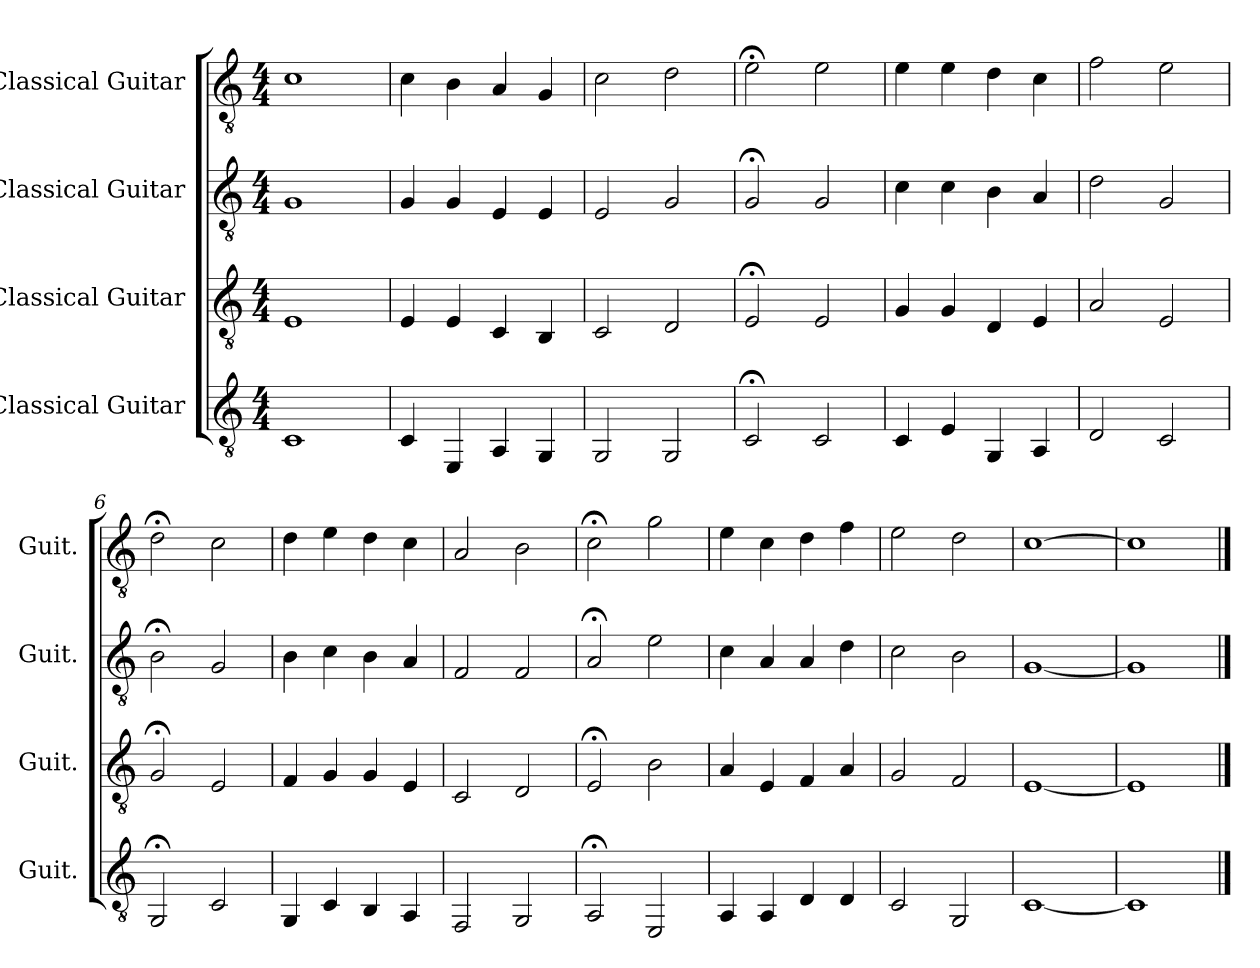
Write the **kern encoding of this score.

**kern	**kern	**kern	**kern
*part4	*part3	*part2	*part1
*staff4	*staff3	*staff2	*staff1
*I"Classical Guitar	*I"Classical Guitar	*I"Classical Guitar	*I"Classical Guitar
*I'Guit.	*I'Guit.	*I'Guit.	*I'Guit.
*clefGv2	*clefGv2	*clefGv2	*clefGv2
*k[]	*k[]	*k[]	*k[]
*M4/4	*M4/4	*M4/4	*M4/4
*MM100	*MM100	*MM100	*MM100
=	=	=	=
1C	1E	1G	1c
=1	=1	=1	=1
4C/	4E/	4G/	4c\
4EE/	4E/	4G/	4B\
4AA/	4C/	4E/	4A/
4GG/	4BB/	4E/	4G/
=2	=2	=2	=2
2GG/	2C/	2E/	2c\
2GG/	2D/	2G/	2d\
=3	=3	=3	=3
2C;</	2E;</	2G;</	2e;<\
2C/	2E/	2G/	2e\
=4	=4	=4	=4
4C/	4G/	4c\	4e\
4E/	4G/	4c\	4e\
4GG/	4D/	4B\	4d\
4AA/	4E/	4A/	4c\
=5	=5	=5	=5
2D/	2A/	2d\	2f\
2C/	2E/	2G/	2e\
=6	=6	=6	=6
2GG;</	2G;</	2B;<\	2d;<\
2C/	2E/	2G/	2c\
!!LO:LB:g=z
=7	=7	=7	=7
4GG/	4F/	4B\	4d\
4C/	4G/	4c\	4e\
4BB/	4G/	4B\	4d\
4AA/	4E/	4A/	4c\
=8	=8	=8	=8
2FF/	2C/	2F/	2A/
2GG/	2D/	2F/	2B\
=9	=9	=9	=9
2AA;</	2E;</	2A;</	2c;<\
2EE/	2B\	2e\	2g\
=10	=10	=10	=10
4AA/	4A/	4c\	4e\
4AA/	4E/	4A/	4c\
4D/	4F/	4A/	4d\
4D/	4A/	4d\	4f\
!!LO:PB:g=z
=11	=11	=11	=11
2C/	2G/	2c\	2e\
2GG/	2F/	2B\	2d\
=12	=12	=12	=12
[1C	[1E	[1G	[1c
=13	=13	=13	=13
1C]	1E]	1G]	1c]
==	==	==	==
*-	*-	*-	*-
